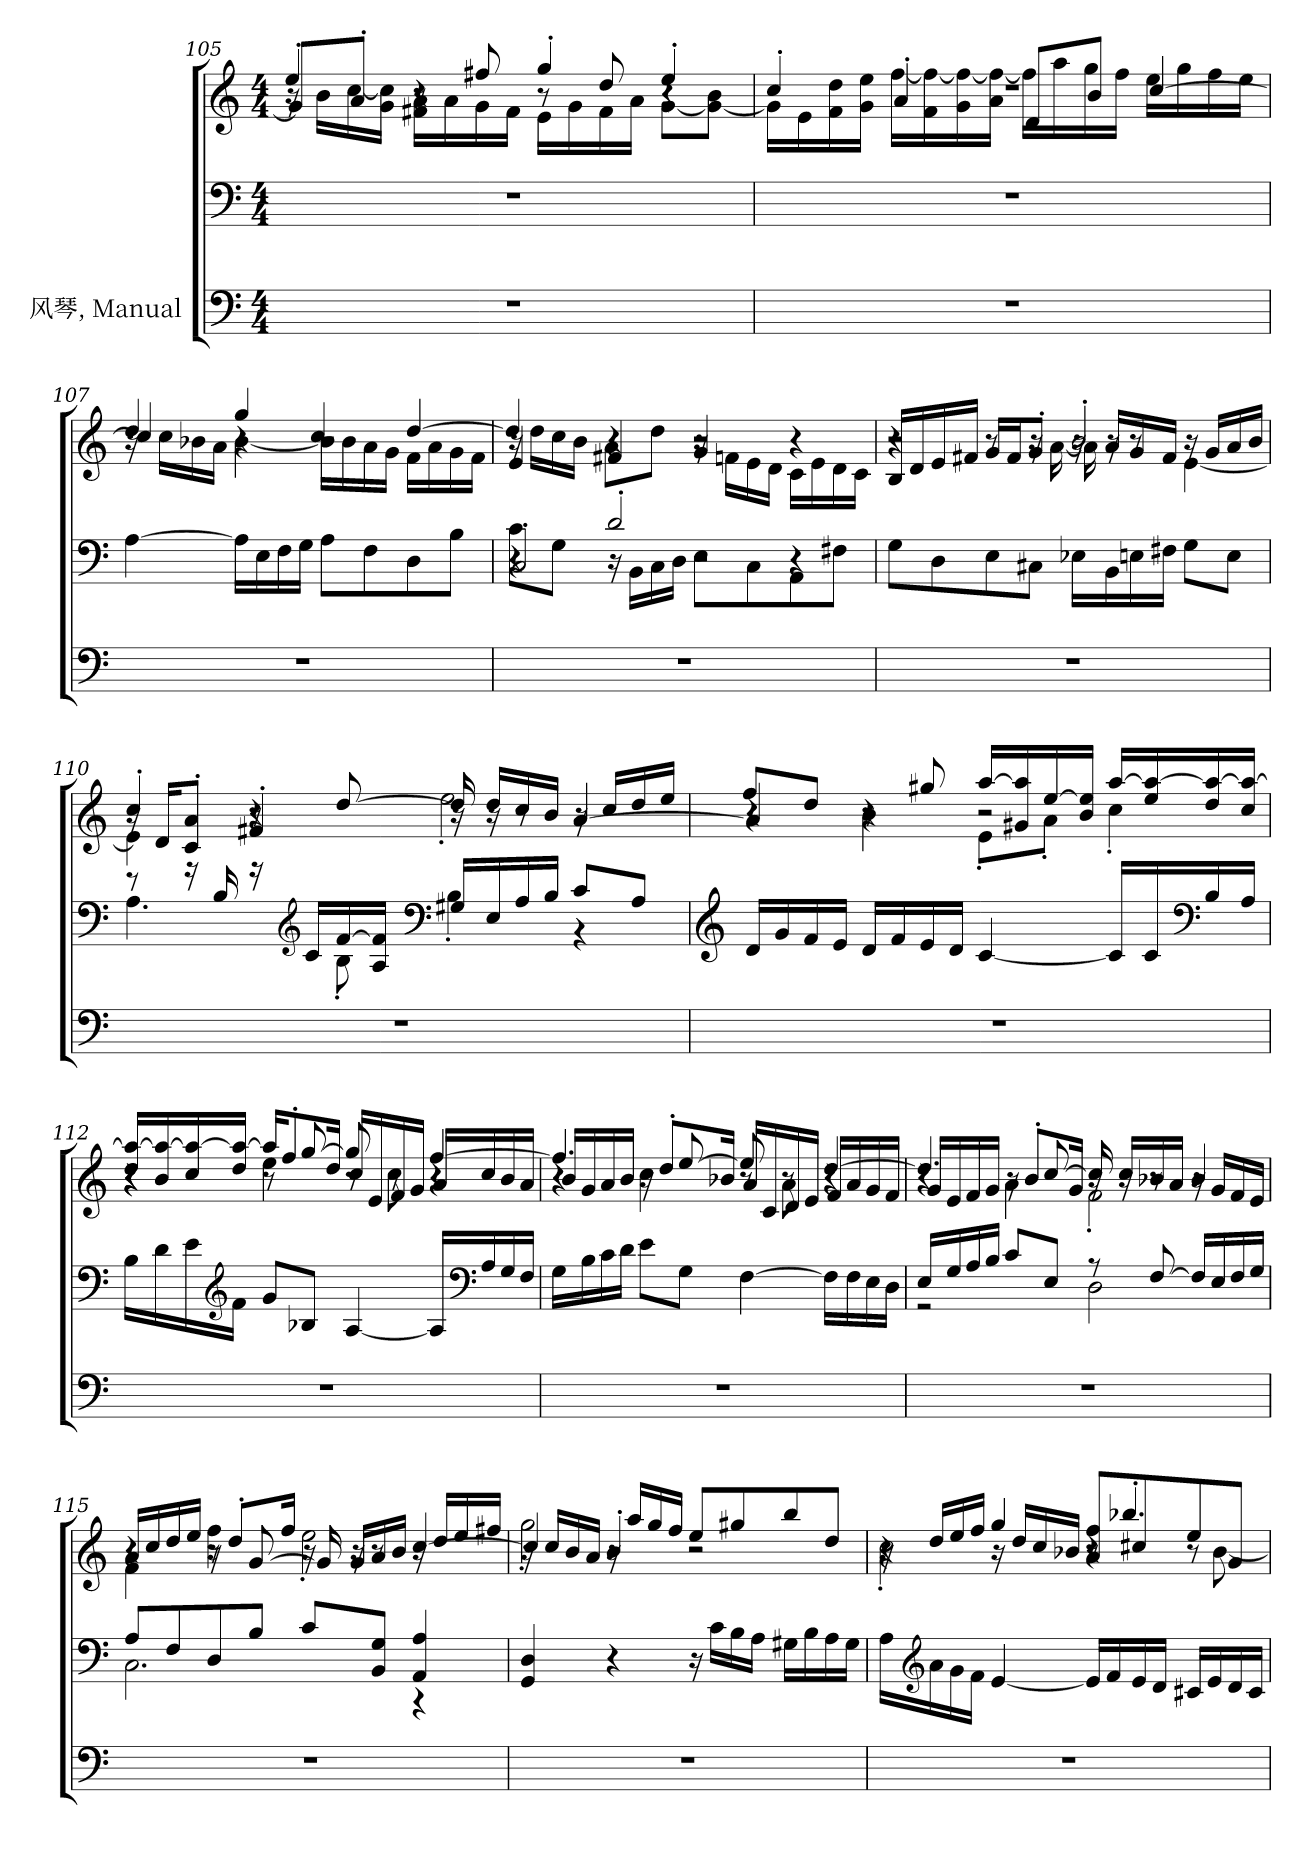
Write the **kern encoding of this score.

**kern	**kern	**kern
*part1	*part1	*part1
*staff3	*staff2	*staff1
*I"风琴, Manual	*	*
!!LO:LB:g=z
*clefF4	*clefF4	*clefG2
*k[]	*k[]	*k[]
*M4/4	*M4/4	*M4/4
=105	=105	=105
*	*	*^
*	*	*	*^
1r	1r	4ee'/	16r	8g/L]
.	.	.	16b\LL	.
.	.	.	[16cc\	8a'/J
.	.	.	16g\ 16cc\]JJ	.
.	.	8r	16f#X\ 16a\LL	4r
.	.	.	16a\	.
.	.	8ff#X/	16g\	.
.	.	.	16f#\JJ	.
.	.	4gg'/	16e\LL	8r
.	.	.	16g\	.
.	.	.	16f#\	8dd/
.	.	.	16a\JJ	.
.	.	4r	[8g\L	4ee'/
.	.	.	8g\_ 8b\J	.
=106	=106	=106	=106	=106
1r	1r	1r	16g\LL]	4cc'/
.	.	.	16e\	.
.	.	.	16f\ 16dd\	.
.	.	.	16g\ 16ee\JJ	.
.	.	.	[16ff\LL	4a'/
.	.	.	16f\ 16ff\_	.
.	.	.	16g\ 16ff\_	.
.	.	.	16a\ 16ff\_JJ	.
.	.	.	16ff\LL]	8d/L
.	.	.	16aa\	.
.	.	.	16gg\	8b/J
.	.	.	16ff\JJ	.
.	.	.	16ee\LL	[4cc/
.	.	.	16gg\	.
.	.	.	16ff\	.
.	.	.	16ee\JJ	.
!!LO:LB:g=z	!!	!!
=107	=107	=107	=107	=107
1r	[4A\	4dd/	16r	4cc/]
.	.	.	16cc\LL	.
.	.	.	16b-X\	.
.	.	.	16a\JJ	.
.	16A\LL]	4gg/	[4b-\	4r
.	16E\	.	.	.
.	16F\	.	.	.
.	16G\JJ	.	.	.
.	8A\L	2r	16b-\LL]	4cc/
.	.	.	16b-\	.
.	8F\	.	16a\	.
.	.	.	16g\JJ	.
.	8D\	.	16f\LL	[4dd/
.	.	.	16a\	.
.	8B\J	.	16g\	.
.	.	.	16f\JJ	.
=108	=108	=108	=108	=108
*	*^	*	*	*
*	*	*^	*	*	*
1r	4r	8c\L	2C'/	4e/	16r	4dd/]
.	.	.	.	.	16dd\LL	.
.	.	8G\J	.	.	16cc\	.
.	.	.	.	.	16b\JJ	.
.	2d'/	16r	.	4f#X/	8a\L	4r
.	.	16BB\LL	.	.	.	.
.	.	16C\	.	.	8dd\J	.
.	.	16D\JJ	.	.	.	.
.	.	8E\L	2r	4g/	16r	2r
.	.	.	.	.	16fn\LL	.
.	.	8C\	.	.	16e\	.
.	.	.	.	.	16d\JJ	.
.	4r	8AA\	.	4r	16c\LL	.
.	.	.	.	.	16e\	.
.	.	8F#X\J	.	.	16d\	.
.	.	.	.	.	16c\JJ	.
*	*v	*v	*v	*	*	*
!!LO:PB:g=z	!!	!!
=109	=109	=109	=109	=109
1r	8G\L	2r	4r	16B/LL
.	.	.	.	16d/
.	8D\	.	.	16e/
.	.	.	.	16f#X/JJ
.	8E\	.	8r	16g/LL
.	.	.	.	16f#/J
.	8C#X\J	.	16r	8g'/J
.	.	.	[16a\	.
.	16E-X\LL	2b'/	16a\]	16r
.	16BB\	.	16r	16a/LL
.	16En\	.	8r	16g/
.	16F#X\JJ	.	.	16f#/JJ
.	8G\L	.	[4e\	16r
.	.	.	.	16g/LL
.	8E\J	.	.	16a/
.	.	.	.	16b/JJ
=110	=110	=110	=110	=110
*	*^	*	*	*
1r	8r	4.A\	4cc'/	4e\]	16r
.	.	.	.	.	16d/KL
.	16r	.	.	.	8c/' 8a/'J
.	16B/	.	.	.	.
.	16r	.	8r	4r	4f#X'/
*	*clefG2	*	*	*	*
.	16c/LL	.	.	.	.
.	[16f/	8B'\	[8dd/	.	.
.	16A/ 16f/]JJ	.	.	.	.
*	*clefF4	*	*	*	*
.	16G#X/LL	4B'\	16dd/]	2ee'\	16r
.	16E/	.	16r	.	16dd/LL
.	16A/	.	8r	.	16cc/
.	16B/JJ	.	.	.	16b/JJ
.	8c/L	4r	[4a/	.	16r
.	.	.	.	.	16cc/LL
.	8A/J	.	.	.	16dd/
.	.	.	.	.	16ee/JJ
*	*v	*v	*	*	*
!!LO:LB:g=z	!!	!!
=111	=111	=111	=111	=111
*	*clefG2	*	*	*
1r	16d/LL	4a/]	4r	8ff/L
.	16g/	.	.	.
.	16f/	.	.	8dd/J
.	16e/JJ	.	.	.
.	16d/LL	4r	4b\	8r
.	16f/	.	.	.
.	16e/	.	.	8gg#X/
.	16d/JJ	.	.	.
.	[4c/	2r	8e'\L	[16aa/LL
.	.	.	.	16g#X/ 16aa/]
.	.	.	8a'\J	[16ee/
.	.	.	.	16b/ 16ee/]JJ
.	16c/LL]	.	4cc'\	[16aa/LL
.	16c/	.	.	16ee/ 16aa/_
*	*clefF4	*	*	*
.	16B/	.	.	16dd/ 16aa/_
.	16A/JJ	.	.	16cc/ 16aa/_JJ
=112	=112	=112	=112	=112
1r	16B\LL	4r	4r	16dd/ 16aa/_LL
.	16d\	.	.	16b/ 16aa/_
.	16e\	.	.	16cc/ 16aa/_
*	*clefG2	*	*	*
.	16f\JJ	.	.	16dd/ 16aa/_JJ
.	8g/L	8r	4ee\	16aa/KL]
.	.	.	.	8ff'/
.	8B-X/J	[8gg/	.	.
.	.	.	.	16dd/Jk
.	[4A/	8gg/]	8r	16cc/LL
.	.	.	.	16e/
.	.	8r	8cc\	16f/
.	.	.	.	16g/JJ
.	16A/LL]	[4ff/	4r	16a/LL
*	*clefF4	*	*	*
.	16A/	.	.	16cc/
.	16G/	.	.	16b/
.	16F/JJ	.	.	16a/JJ
!!LO:LB:g=z	!!	!!
=113	=113	=113	=113	=113
1r	16G\LL	4.ff/]	4r	16b/LL
.	16B\	.	.	16g/
.	16c\	.	.	16a/
.	16d\JJ	.	.	16b/JJ
.	8e\L	.	4cc\	16r
.	.	.	.	8dd'/L
.	8G\J	[8ee/	.	.
.	.	.	.	16b-X/Jk
.	[4F\	8ee/]	8r	16a/LL
.	.	.	.	16c/
.	.	8r	8a\	16d/
.	.	.	.	16e/JJ
.	16F\LL]	[4dd/	4r	16f/LL
.	16F\	.	.	16a/
.	16E\	.	.	16g/
.	16D\JJ	.	.	16f/JJ
=114	=114	=114	=114	=114
*	*^	*	*	*
1r	16E/LL	2r	4.dd/]	4r	16g/LL
.	16G/	.	.	.	16e/
.	16A/	.	.	.	16f/
.	16B/JJ	.	.	.	16g/JJ
.	8c/L	.	.	4a\	16r
.	.	.	.	.	8b'/L
.	8E/J	.	[8cc/	.	.
.	.	.	.	.	16g/Jk
.	8r	2D\	16cc/]	2f'\	16r
.	.	.	16r	.	16cc/LL
.	[8F/	.	8r	.	16b-X/
.	.	.	.	.	16a/JJ
.	16F/LL]	.	4b-/	.	16r
.	16E/	.	.	.	16g/LL
.	16F/	.	.	.	16f/
.	16G/JJ	.	.	.	16e/JJ
!!LO:LB:g=z	!!	!!
=115	=115	=115	=115	=115	=115
1r	8A/L	2.C\	16a/LL	4f\	4r
.	.	.	16cc/	.	.
.	8F/	.	16dd/	.	.
.	.	.	16ee/JJ	.	.
.	8D/	.	16r	4ff\	8r
.	.	.	8dd'/L	.	.
.	8B/J	.	.	.	[8g/
.	.	.	16ff/Jk	.	.
.	8c/L	.	16r	2ee'\	16g/]
.	.	.	16g/LL	.	16r
.	8BB/ 8G/J	.	16a/	.	8r
.	.	.	16b/JJ	.	.
.	4AA/ 4A/	4r	16r	.	[4cc/
.	.	.	16dd/LL	.	.
.	.	.	16ee/	.	.
.	.	.	16ff#X/JJ	.	.
*	*v	*v	*	*	*
=116	=116	=116	=116	=116
1r	4GG/ 4D/	16r	2gg'\	4cc/]
.	.	16cc/LL	.	.
.	.	16b/	.	.
.	.	16a/JJ	.	.
.	4r	16r	.	4b'/
.	.	16aa/LL	.	.
.	.	16gg/	.	.
.	.	16ff/JJ	.	.
.	16r	8ee/L	2r	2r
.	16c\LL	.	.	.
.	16B\	8gg#X/	.	.
.	16A\JJ	.	.	.
.	16G#X\LL	8bb/	.	.
.	16B\	.	.	.
.	16A\	8dd/J	.	.
.	16G#\JJ	.	.	.
!!LO:PB:g=z	!!	!!
=117	=117	=117	=117	=117
1r	16A\LL	16r	2cc'\	4r
*	*clefG2	*	*	*
.	16a\	16dd/LL	.	.
.	16g\	16ee/	.	.
.	16f\JJ	16ff/JJ	.	.
.	[4e/	16r	.	4gg/
.	.	16dd/LL	.	.
.	.	16cc/	.	.
.	.	16b-X/JJ	.	.
.	16e/LL]	8a/ 8ff/L	4r	8r
.	16f/	.	.	.
.	16e/	8cc#X/	.	4.bb-X'/
.	16d/JJ	.	.	.
.	16c#X/LL	8ee/	8r	.
.	16e/	.	.	.
.	16d/	8g/J	[8b-\	.
.	16c#/JJ	.	.	.
*	*	*v	*v	*v
=	=	=
*-	*-	*-
